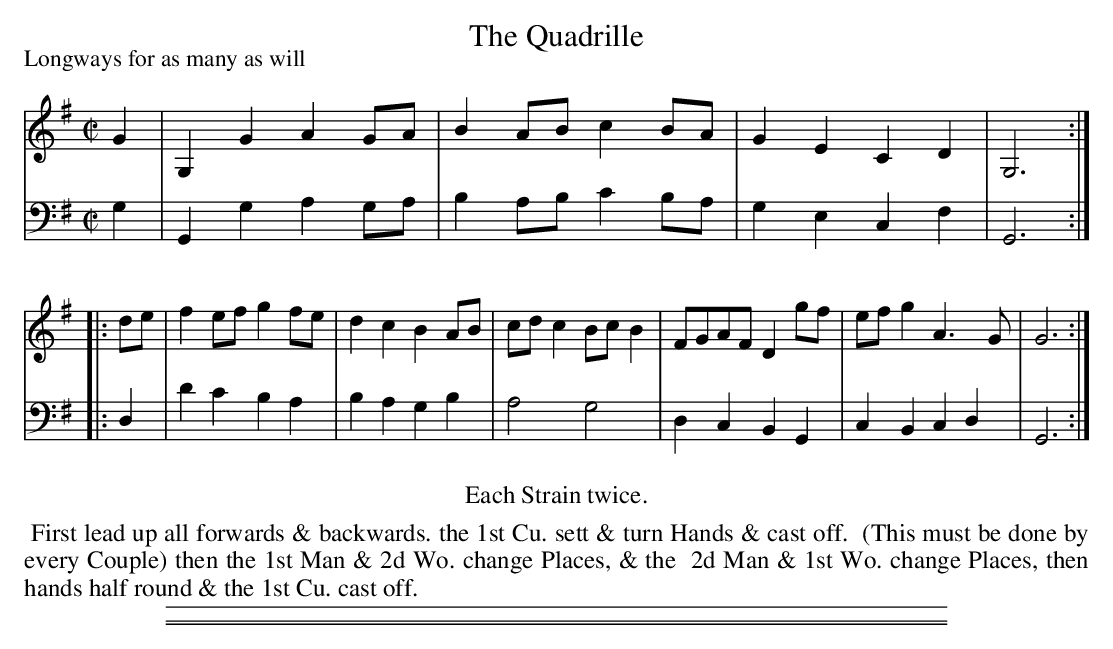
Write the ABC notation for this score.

X:1
T: The Quadrille
P: Longways for as many as will
M: C|
L: 1/8
K: G
V: 1
   G2 | G,2G2 A2GA | B2AB c2BA | G2E2 C2D2 | G,6 :|
|: de | f2ef  g2fe | d2c2 B2AB | cdc2 BcB2 | FGAF D2gf | efg2 A3G | G6 :|
V: 2 clef=bass middle=d
   g2 | G2g2   a2ga | b2ab c'2ba | g2e2 c2f2 | G6 :|
|: d2 | d'2c'2 b2a2 | b2a2 g2b2 | a4 g4 | d2c2 B2G2 | c2B2 c2d2 | G6 :|
